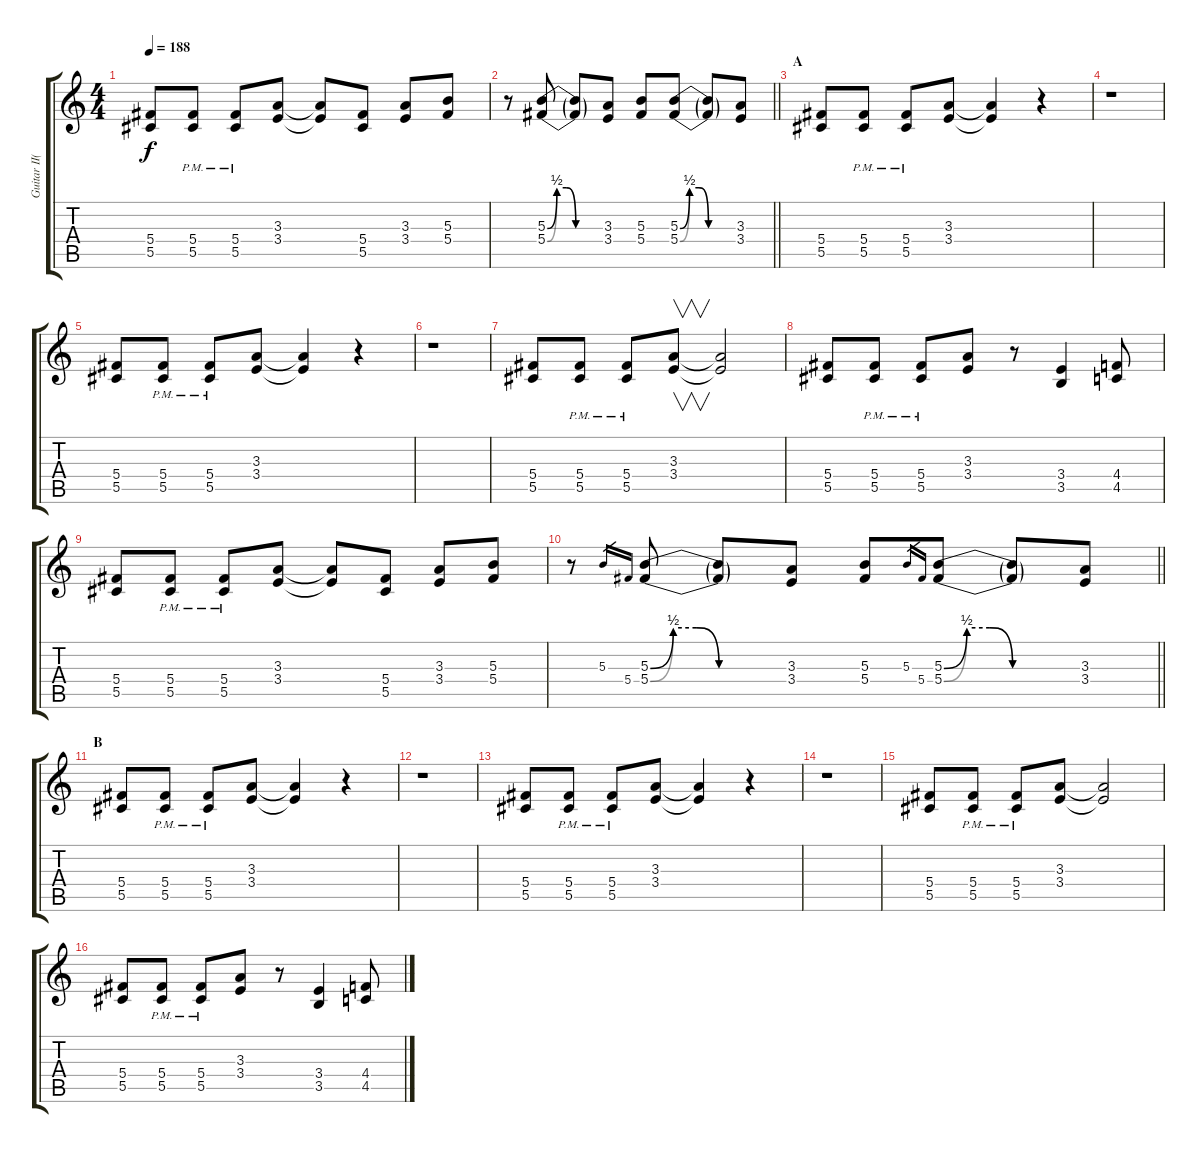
\track ("Guitar II(Hitsugi)" "Guitar II(") {instrument distortionguitar}
\staff {score tabs}
\tuning (Eb4 Bb3 Gb3 Db3 Ab2 Eb2) {hide}
\ts (4 4)
\tempo 188
\clef g2
\ks c
(5.4 5.5).8{dy f} (5.4{pm} 5.5{pm}).8 (5.4{pm} 5.5{pm}).8 (3.3 3.4).8 (3.3{t} 3.4{t}).8 (5.4 5.5).8 (3.3 3.4).8 (5.3 5.4).8 |
\barLineRight lightlight
r.8 (5.3{be (custom 0 0 10 2 20 2 30 0 60 0)} 5.4{be (custom 0 0 10 2 20 2 30 0 60 0)}).8 (5.3{t} 5.4{t}).8 (3.3 3.4).8 (5.3 5.4).8 (5.3{be (custom 0 0 10 2 20 2 30 0 60 0)} 5.4{be (custom 0 0 10 2 20 2 30 0 60 0)}).8 (5.3{t} 5.4{t}).8 (3.3 3.4).8 |
\section ("" "A")
(5.4 5.5).8 (5.4{pm} 5.5{pm}).8 (5.4{pm} 5.5{pm}).8 (3.3 3.4).8 (3.3{t} 3.4{t}).4 r.4 |
r.1 |
(5.4 5.5).8 (5.4{pm} 5.5{pm}).8 (5.4{pm} 5.5{pm}).8 (3.3 3.4).8 (3.3{t} 3.4{t}).4 r.4 |
r.1 |
(5.4 5.5).8 (5.4{pm} 5.5{pm}).8 (5.4{pm} 5.5{pm}).8 (3.3 3.4).8{v} (3.3{t} 3.4{t}).2 |
(5.4 5.5).8 (5.4{pm} 5.5{pm}).8 (5.4{pm} 5.5{pm}).8 (3.3 3.4).8 r.8 (3.4 3.5).4 (4.4 4.5).8 |
(5.4 5.5).8 (5.4{pm} 5.5{pm}).8 (5.4{pm} 5.5{pm}).8 (3.3 3.4).8 (3.3{t} 3.4{t}).8 (5.4 5.5).8 (3.3 3.4).8 (5.3 5.4).8 |
\barLineRight lightlight
r.8 5.3.16{gr} 5.4.16{gr} (5.3{be (custom 0 0 10 2 20 2 30 0 60 0)} 5.4{be (custom 0 0 10 2 20 2 30 0 60 0)}).8 (5.3{t} 5.4{t}).8 (3.3 3.4).8 (5.3 5.4).8 5.3.16{gr} 5.4.16{gr} (5.3{be (custom 0 0 10 2 20 2 30 0 60 0)} 5.4{be (custom 0 0 10 2 20 2 30 0 60 0)}).8 (5.3{t} 5.4{t}).8 (3.3 3.4).8 |
\section ("" "B")
(5.4 5.5).8 (5.4{pm} 5.5{pm}).8 (5.4{pm} 5.5{pm}).8 (3.3 3.4).8 (3.3{t} 3.4{t}).4 r.4 |
r.1 |
(5.4 5.5).8 (5.4{pm} 5.5{pm}).8 (5.4{pm} 5.5{pm}).8 (3.3 3.4).8 (3.3{t} 3.4{t}).4 r.4 |
r.1 |
(5.4 5.5).8 (5.4{pm} 5.5{pm}).8 (5.4{pm} 5.5{pm}).8 (3.3 3.4).8 (3.3{t} 3.4{t}).2 |
(5.4 5.5).8 (5.4{pm} 5.5{pm}).8 (5.4{pm} 5.5{pm}).8 (3.3 3.4).8 r.8 (3.4 3.5).4 (4.4 4.5).8
